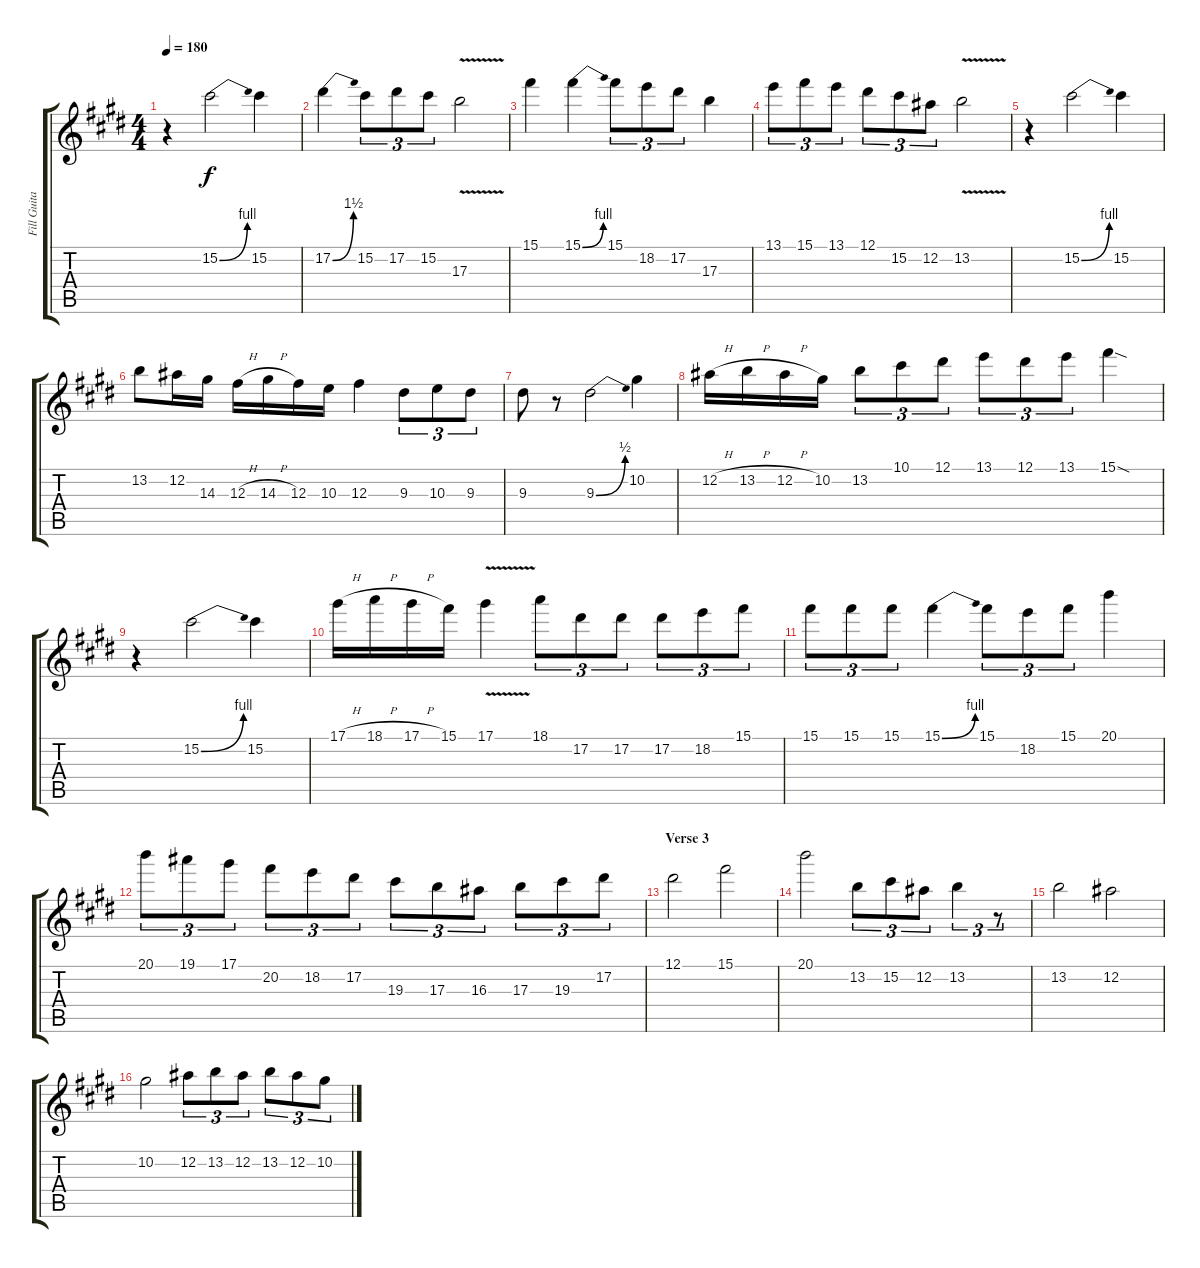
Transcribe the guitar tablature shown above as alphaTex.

\track ("Fill Guitar" "Fill Guita") {instrument distortionguitar}
\staff {score tabs}
\tuning (Eb4 Bb3 Gb3 Db3 Ab2 Eb2) {hide}
\ts (4 4)
\tempo 180
\clef g2
\ks c#minor
r.4{dy f} 15.2{be (bend 0 0 60 4)}.2 15.2.4 |
17.2{be (bend 0 0 60 6)}.4 15.2.8{tu (3 2)} 17.2.8{tu (3 2)} 15.2.8{tu (3 2)} 17.3{v}.2 |
15.1.4 15.1{be (bend 0 0 60 4)}.4 15.1.8{tu (3 2)} 18.2.8{tu (3 2)} 17.2.8{tu (3 2)} 17.3.4 |
13.1.8{tu (3 2)} 15.1.8{tu (3 2)} 13.1.8{tu (3 2)} 12.1.8{tu (3 2)} 15.2.8{tu (3 2)} 12.2.8{tu (3 2)} 13.2{v}.2 |
r.4 15.2{be (bend 0 0 60 4)}.2 15.2.4 |
13.2.8 12.2.16 14.3.16 12.3{h}.16 14.3{h}.16 12.3.16 10.3.16 12.3.4 9.3.8{tu (3 2)} 10.3.8{tu (3 2)} 9.3.8{tu (3 2)} |
9.3.8 r.8 9.3{be (bend 0 0 60 2)}.2 10.2.4 |
12.2{h}.16 13.2{h}.16 12.2{h}.16 10.2.16 13.2.8{tu (3 2)} 10.1.8{tu (3 2)} 12.1.8{tu (3 2)} 13.1.8{tu (3 2)} 12.1.8{tu (3 2)} 13.1.8{tu (3 2)} 15.1{sod}.4 |
r.4 15.2{be (bend 0 0 60 4)}.2 15.2.4 |
17.1{h}.16 18.1{h}.16 17.1{h}.16 15.1.16 17.1{v}.4 18.1.8{tu (3 2)} 17.2.8{tu (3 2)} 17.2.8{tu (3 2)} 17.2.8{tu (3 2)} 18.2.8{tu (3 2)} 15.1.8{tu (3 2)} |
15.1.8{tu (3 2)} 15.1.8{tu (3 2)} 15.1.8{tu (3 2)} 15.1{be (bend 0 0 60 4)}.4 15.1.8{tu (3 2)} 18.2.8{tu (3 2)} 15.1.8{tu (3 2)} 20.1.4 |
20.1.8{tu (3 2)} 19.1.8{tu (3 2)} 17.1.8{tu (3 2)} 20.2.8{tu (3 2)} 18.2.8{tu (3 2)} 17.2.8{tu (3 2)} 19.3.8{tu (3 2)} 17.3.8{tu (3 2)} 16.3.8{tu (3 2)} 17.3.8{tu (3 2)} 19.3.8{tu (3 2)} 17.2.8{tu (3 2)} |
\section ("" "Verse 3")
12.1.2 15.1.2 |
20.1.2 13.2.8{tu (3 2)} 15.2.8{tu (3 2)} 12.2.8{tu (3 2)} 13.2.4{tu (3 2)} r.8{tu (3 2)} |
13.2.2 12.2.2 |
10.2.2 12.2.8{tu (3 2)} 13.2.8{tu (3 2)} 12.2.8{tu (3 2)} 13.2.8{tu (3 2)} 12.2.8{tu (3 2)} 10.2.8{tu (3 2)}
